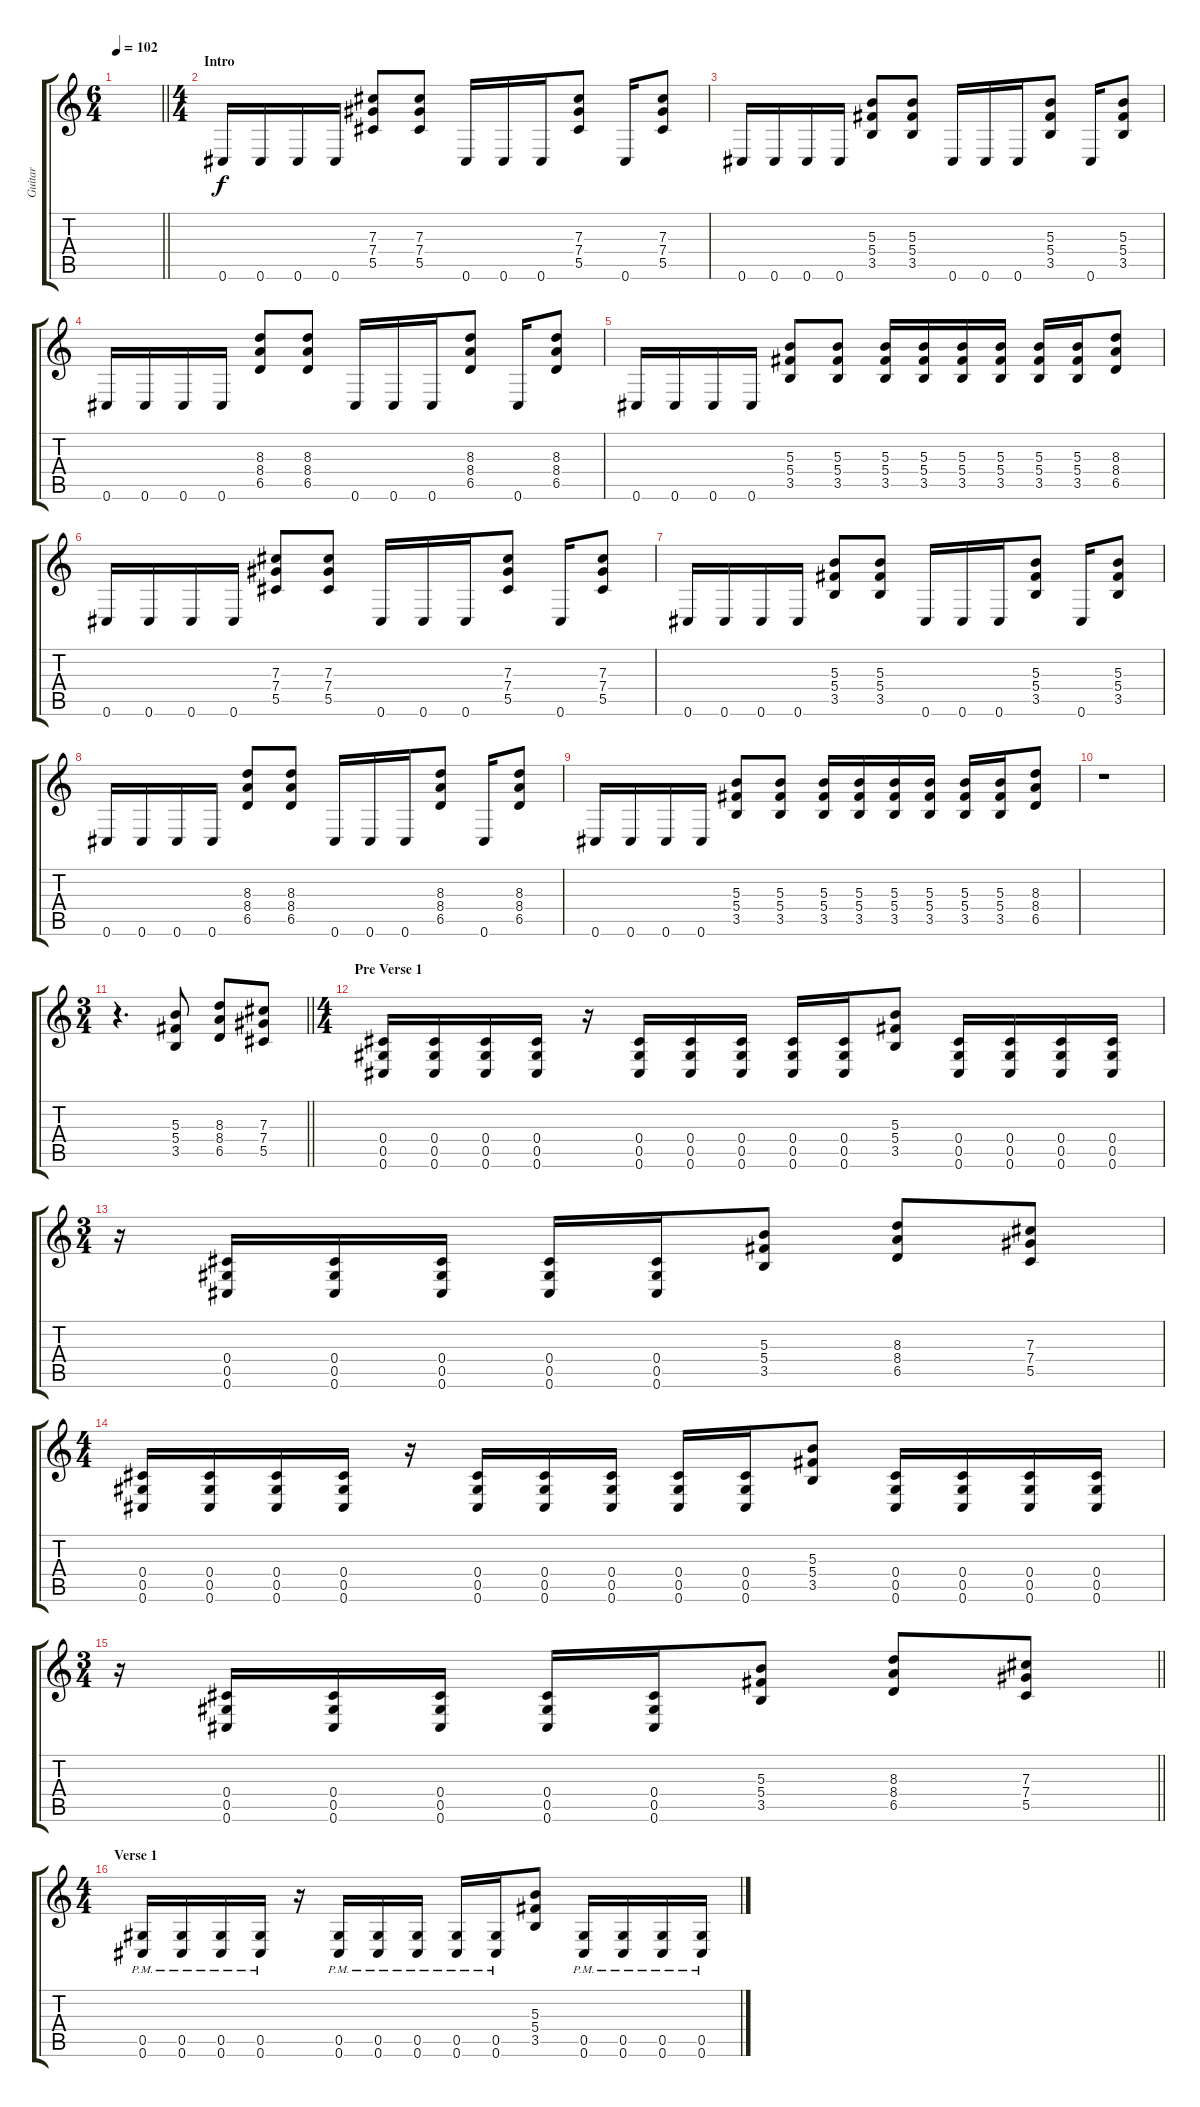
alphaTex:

\track ("Guitar" "Guitar") {instrument overdrivenguitar}
\staff {score tabs}
\tuning (Eb4 Bb3 Gb3 Db3 Ab2 Db2) {hide}
\ts (6 4)
\tempo 102
\clef g2
\barLineRight lightlight
\ks c
|
\ts (4 4)
\section ("" "Intro")
0.6.16 0.6.16 0.6.16 0.6.16 (7.3 7.4 5.5).8 (7.3 7.4 5.5).8 0.6.16 0.6.16 0.6.16 (7.3 7.4 5.5).8 0.6.16 (7.3 7.4 5.5).8 |
0.6.16 0.6.16 0.6.16 0.6.16 (5.3 5.4 3.5).8 (5.3 5.4 3.5).8 0.6.16 0.6.16 0.6.16 (5.3 5.4 3.5).8 0.6.16 (5.3 5.4 3.5).8 |
0.6.16 0.6.16 0.6.16 0.6.16 (8.3 8.4 6.5).8 (8.3 8.4 6.5).8 0.6.16 0.6.16 0.6.16 (8.3 8.4 6.5).8 0.6.16 (8.3 8.4 6.5).8 |
0.6.16 0.6.16 0.6.16 0.6.16 (5.3 5.4 3.5).8 (5.3 5.4 3.5).8 (5.3 5.4 3.5).16 (5.3 5.4 3.5).16 (5.3 5.4 3.5).16 (5.3 5.4 3.5).16 (5.3 5.4 3.5).16 (5.3 5.4 3.5).16 (8.3 8.4 6.5).8 |
0.6.16 0.6.16 0.6.16 0.6.16 (7.3 7.4 5.5).8 (7.3 7.4 5.5).8 0.6.16 0.6.16 0.6.16 (7.3 7.4 5.5).8 0.6.16 (7.3 7.4 5.5).8 |
0.6.16 0.6.16 0.6.16 0.6.16 (5.3 5.4 3.5).8 (5.3 5.4 3.5).8 0.6.16 0.6.16 0.6.16 (5.3 5.4 3.5).8 0.6.16 (5.3 5.4 3.5).8 |
0.6.16 0.6.16 0.6.16 0.6.16 (8.3 8.4 6.5).8 (8.3 8.4 6.5).8 0.6.16 0.6.16 0.6.16 (8.3 8.4 6.5).8 0.6.16 (8.3 8.4 6.5).8 |
0.6.16 0.6.16 0.6.16 0.6.16 (5.3 5.4 3.5).8 (5.3 5.4 3.5).8 (5.3 5.4 3.5).16 (5.3 5.4 3.5).16 (5.3 5.4 3.5).16 (5.3 5.4 3.5).16 (5.3 5.4 3.5).16 (5.3 5.4 3.5).16 (8.3 8.4 6.5).8 |
r.1 |
\ts (3 4)
\barLineRight lightlight
r.4{d} (5.3 5.4 3.5).8 (8.3 8.4 6.5).8 (7.3 7.4 5.5).8 |
\ts (4 4)
\section ("" "Pre Verse 1")
(0.4 0.5 0.6).16 (0.4 0.5 0.6).16 (0.4 0.5 0.6).16 (0.4 0.5 0.6).16 r.16 (0.4 0.5 0.6).16 (0.4 0.5 0.6).16 (0.4 0.5 0.6).16 (0.4 0.5 0.6).16 (0.4 0.5 0.6).16 (5.3 5.4 3.5).8 (0.4 0.5 0.6).16 (0.4 0.5 0.6).16 (0.4 0.5 0.6).16 (0.4 0.5 0.6).16 |
\ts (3 4)
r.16 (0.4 0.5 0.6).16 (0.4 0.5 0.6).16 (0.4 0.5 0.6).16 (0.4 0.5 0.6).16 (0.4 0.5 0.6).16 (5.3 5.4 3.5).8 (8.3 8.4 6.5).8 (7.3 7.4 5.5).8 |
\ts (4 4)
(0.4 0.5 0.6).16 (0.4 0.5 0.6).16 (0.4 0.5 0.6).16 (0.4 0.5 0.6).16 r.16 (0.4 0.5 0.6).16 (0.4 0.5 0.6).16 (0.4 0.5 0.6).16 (0.4 0.5 0.6).16 (0.4 0.5 0.6).16 (5.3 5.4 3.5).8 (0.4 0.5 0.6).16 (0.4 0.5 0.6).16 (0.4 0.5 0.6).16 (0.4 0.5 0.6).16 |
\ts (3 4)
\barLineRight lightlight
r.16 (0.4 0.5 0.6).16 (0.4 0.5 0.6).16 (0.4 0.5 0.6).16 (0.4 0.5 0.6).16 (0.4 0.5 0.6).16 (5.3 5.4 3.5).8 (8.3 8.4 6.5).8 (7.3 7.4 5.5).8 |
\ts (4 4)
\section ("" "Verse 1")
(0.5{pm} 0.6{pm}).16 (0.5{pm} 0.6{pm}).16 (0.5{pm} 0.6{pm}).16 (0.5{pm} 0.6{pm}).16 r.16 (0.5{pm} 0.6{pm}).16 (0.5{pm} 0.6{pm}).16 (0.5{pm} 0.6{pm}).16 (0.5{pm} 0.6{pm}).16 (0.5{pm} 0.6{pm}).16 (5.3 5.4 3.5).8 (0.5{pm} 0.6{pm}).16 (0.5{pm} 0.6{pm}).16 (0.5{pm} 0.6{pm}).16 (0.5{pm} 0.6{pm}).16
